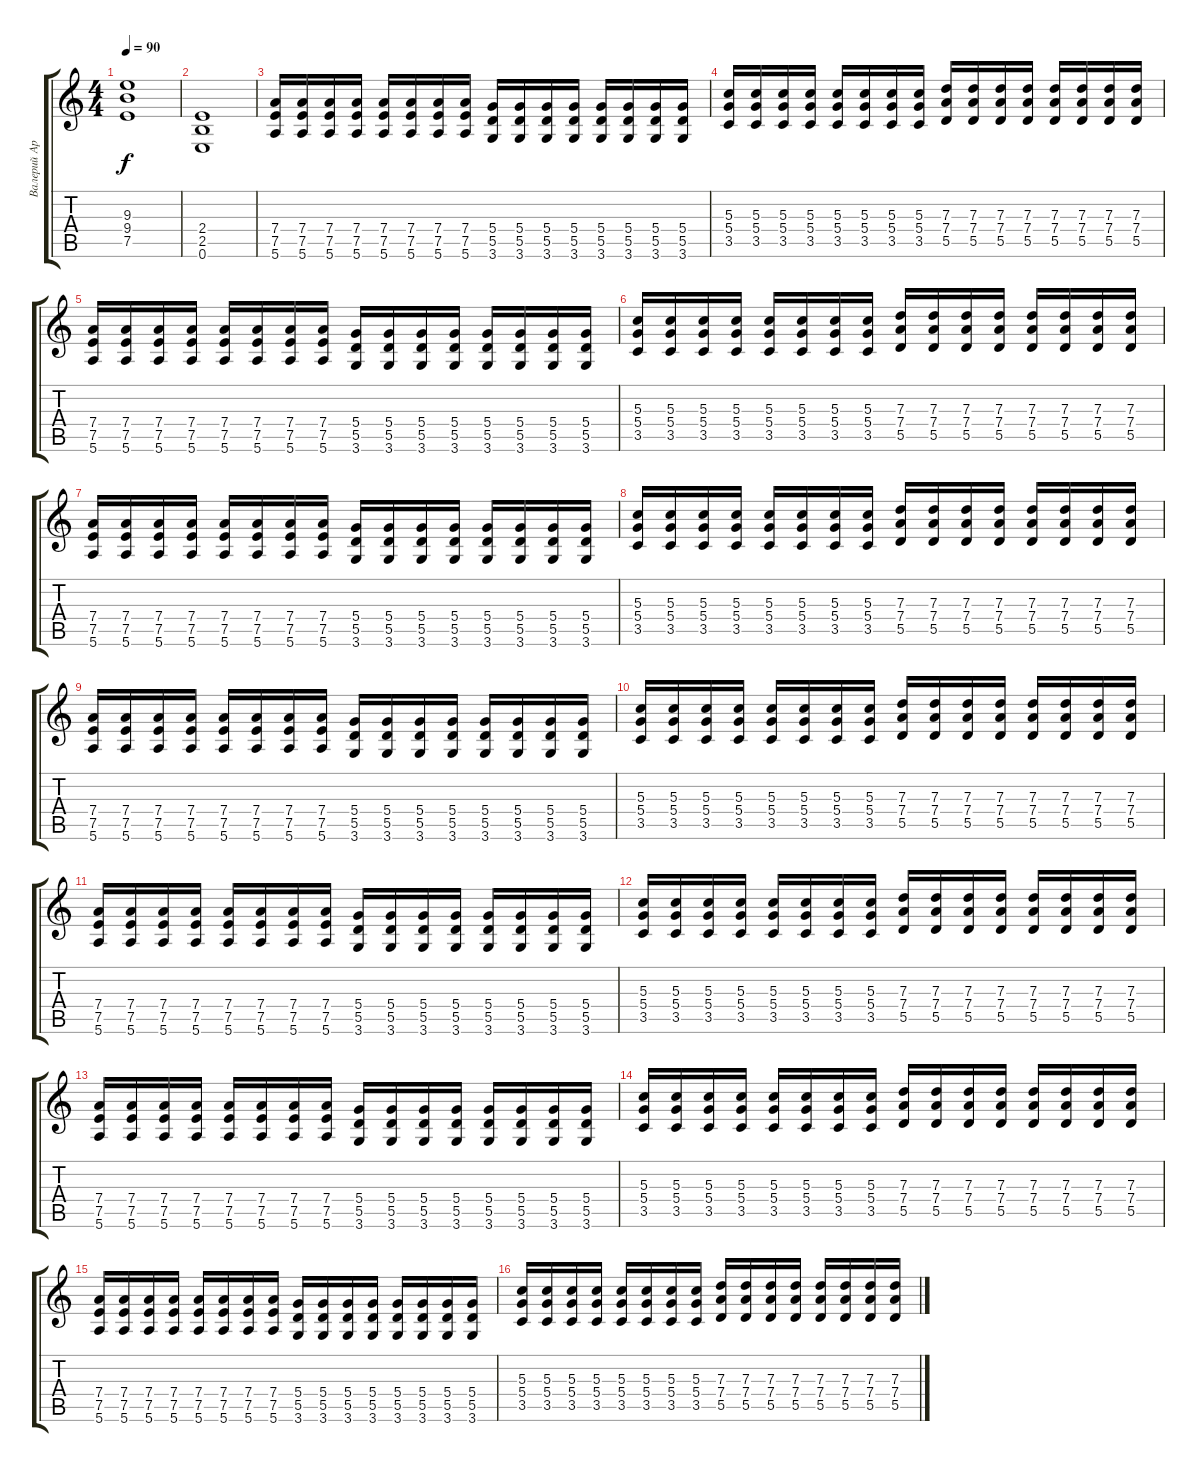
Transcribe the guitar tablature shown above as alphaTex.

\track ("Валерий Аркадин" "Валерий Ар") {instrument distortionguitar}
\staff {score tabs}
\tuning (E4 B3 G3 D3 A2 E2) {hide}
\ts (4 4)
\tempo 90
\clef g2
\ks c
(9.3 9.4 7.5).1{dy f} |
(2.4 2.5 0.6).1 |
(7.4 7.5 5.6).16 (7.4 7.5 5.6).16 (7.4 7.5 5.6).16 (7.4 7.5 5.6).16 (7.4 7.5 5.6).16 (7.4 7.5 5.6).16 (7.4 7.5 5.6).16 (7.4 7.5 5.6).16 (5.4 5.5 3.6).16 (5.4 5.5 3.6).16 (5.4 5.5 3.6).16 (5.4 5.5 3.6).16 (5.4 5.5 3.6).16 (5.4 5.5 3.6).16 (5.4 5.5 3.6).16 (5.4 5.5 3.6).16 |
(5.3 5.4 3.5).16 (5.3 5.4 3.5).16 (5.3 5.4 3.5).16 (5.3 5.4 3.5).16 (5.3 5.4 3.5).16 (5.3 5.4 3.5).16 (5.3 5.4 3.5).16 (5.3 5.4 3.5).16 (7.3 7.4 5.5).16 (7.3 7.4 5.5).16 (7.3 7.4 5.5).16 (7.3 7.4 5.5).16 (7.3 7.4 5.5).16 (7.3 7.4 5.5).16 (7.3 7.4 5.5).16 (7.3 7.4 5.5).16 |
(7.4 7.5 5.6).16 (7.4 7.5 5.6).16 (7.4 7.5 5.6).16 (7.4 7.5 5.6).16 (7.4 7.5 5.6).16 (7.4 7.5 5.6).16 (7.4 7.5 5.6).16 (7.4 7.5 5.6).16 (5.4 5.5 3.6).16 (5.4 5.5 3.6).16 (5.4 5.5 3.6).16 (5.4 5.5 3.6).16 (5.4 5.5 3.6).16 (5.4 5.5 3.6).16 (5.4 5.5 3.6).16 (5.4 5.5 3.6).16 |
(5.3 5.4 3.5).16 (5.3 5.4 3.5).16 (5.3 5.4 3.5).16 (5.3 5.4 3.5).16 (5.3 5.4 3.5).16 (5.3 5.4 3.5).16 (5.3 5.4 3.5).16 (5.3 5.4 3.5).16 (7.3 7.4 5.5).16 (7.3 7.4 5.5).16 (7.3 7.4 5.5).16 (7.3 7.4 5.5).16 (7.3 7.4 5.5).16 (7.3 7.4 5.5).16 (7.3 7.4 5.5).16 (7.3 7.4 5.5).16 |
(7.4 7.5 5.6).16 (7.4 7.5 5.6).16 (7.4 7.5 5.6).16 (7.4 7.5 5.6).16 (7.4 7.5 5.6).16 (7.4 7.5 5.6).16 (7.4 7.5 5.6).16 (7.4 7.5 5.6).16 (5.4 5.5 3.6).16 (5.4 5.5 3.6).16 (5.4 5.5 3.6).16 (5.4 5.5 3.6).16 (5.4 5.5 3.6).16 (5.4 5.5 3.6).16 (5.4 5.5 3.6).16 (5.4 5.5 3.6).16 |
(5.3 5.4 3.5).16 (5.3 5.4 3.5).16 (5.3 5.4 3.5).16 (5.3 5.4 3.5).16 (5.3 5.4 3.5).16 (5.3 5.4 3.5).16 (5.3 5.4 3.5).16 (5.3 5.4 3.5).16 (7.3 7.4 5.5).16 (7.3 7.4 5.5).16 (7.3 7.4 5.5).16 (7.3 7.4 5.5).16 (7.3 7.4 5.5).16 (7.3 7.4 5.5).16 (7.3 7.4 5.5).16 (7.3 7.4 5.5).16 |
(7.4 7.5 5.6).16 (7.4 7.5 5.6).16 (7.4 7.5 5.6).16 (7.4 7.5 5.6).16 (7.4 7.5 5.6).16 (7.4 7.5 5.6).16 (7.4 7.5 5.6).16 (7.4 7.5 5.6).16 (5.4 5.5 3.6).16 (5.4 5.5 3.6).16 (5.4 5.5 3.6).16 (5.4 5.5 3.6).16 (5.4 5.5 3.6).16 (5.4 5.5 3.6).16 (5.4 5.5 3.6).16 (5.4 5.5 3.6).16 |
(5.3 5.4 3.5).16 (5.3 5.4 3.5).16 (5.3 5.4 3.5).16 (5.3 5.4 3.5).16 (5.3 5.4 3.5).16 (5.3 5.4 3.5).16 (5.3 5.4 3.5).16 (5.3 5.4 3.5).16 (7.3 7.4 5.5).16 (7.3 7.4 5.5).16 (7.3 7.4 5.5).16 (7.3 7.4 5.5).16 (7.3 7.4 5.5).16 (7.3 7.4 5.5).16 (7.3 7.4 5.5).16 (7.3 7.4 5.5).16 |
(7.4 7.5 5.6).16 (7.4 7.5 5.6).16 (7.4 7.5 5.6).16 (7.4 7.5 5.6).16 (7.4 7.5 5.6).16 (7.4 7.5 5.6).16 (7.4 7.5 5.6).16 (7.4 7.5 5.6).16 (5.4 5.5 3.6).16 (5.4 5.5 3.6).16 (5.4 5.5 3.6).16 (5.4 5.5 3.6).16 (5.4 5.5 3.6).16 (5.4 5.5 3.6).16 (5.4 5.5 3.6).16 (5.4 5.5 3.6).16 |
(5.3 5.4 3.5).16 (5.3 5.4 3.5).16 (5.3 5.4 3.5).16 (5.3 5.4 3.5).16 (5.3 5.4 3.5).16 (5.3 5.4 3.5).16 (5.3 5.4 3.5).16 (5.3 5.4 3.5).16 (7.3 7.4 5.5).16 (7.3 7.4 5.5).16 (7.3 7.4 5.5).16 (7.3 7.4 5.5).16 (7.3 7.4 5.5).16 (7.3 7.4 5.5).16 (7.3 7.4 5.5).16 (7.3 7.4 5.5).16 |
(7.4 7.5 5.6).16 (7.4 7.5 5.6).16 (7.4 7.5 5.6).16 (7.4 7.5 5.6).16 (7.4 7.5 5.6).16 (7.4 7.5 5.6).16 (7.4 7.5 5.6).16 (7.4 7.5 5.6).16 (5.4 5.5 3.6).16 (5.4 5.5 3.6).16 (5.4 5.5 3.6).16 (5.4 5.5 3.6).16 (5.4 5.5 3.6).16 (5.4 5.5 3.6).16 (5.4 5.5 3.6).16 (5.4 5.5 3.6).16 |
(5.3 5.4 3.5).16 (5.3 5.4 3.5).16 (5.3 5.4 3.5).16 (5.3 5.4 3.5).16 (5.3 5.4 3.5).16 (5.3 5.4 3.5).16 (5.3 5.4 3.5).16 (5.3 5.4 3.5).16 (7.3 7.4 5.5).16 (7.3 7.4 5.5).16 (7.3 7.4 5.5).16 (7.3 7.4 5.5).16 (7.3 7.4 5.5).16 (7.3 7.4 5.5).16 (7.3 7.4 5.5).16 (7.3 7.4 5.5).16 |
(7.4 7.5 5.6).16 (7.4 7.5 5.6).16 (7.4 7.5 5.6).16 (7.4 7.5 5.6).16 (7.4 7.5 5.6).16 (7.4 7.5 5.6).16 (7.4 7.5 5.6).16 (7.4 7.5 5.6).16 (5.4 5.5 3.6).16 (5.4 5.5 3.6).16 (5.4 5.5 3.6).16 (5.4 5.5 3.6).16 (5.4 5.5 3.6).16 (5.4 5.5 3.6).16 (5.4 5.5 3.6).16 (5.4 5.5 3.6).16 |
(5.3 5.4 3.5).16 (5.3 5.4 3.5).16 (5.3 5.4 3.5).16 (5.3 5.4 3.5).16 (5.3 5.4 3.5).16 (5.3 5.4 3.5).16 (5.3 5.4 3.5).16 (5.3 5.4 3.5).16 (7.3 7.4 5.5).16 (7.3 7.4 5.5).16 (7.3 7.4 5.5).16 (7.3 7.4 5.5).16 (7.3 7.4 5.5).16 (7.3 7.4 5.5).16 (7.3 7.4 5.5).16 (7.3 7.4 5.5).16
